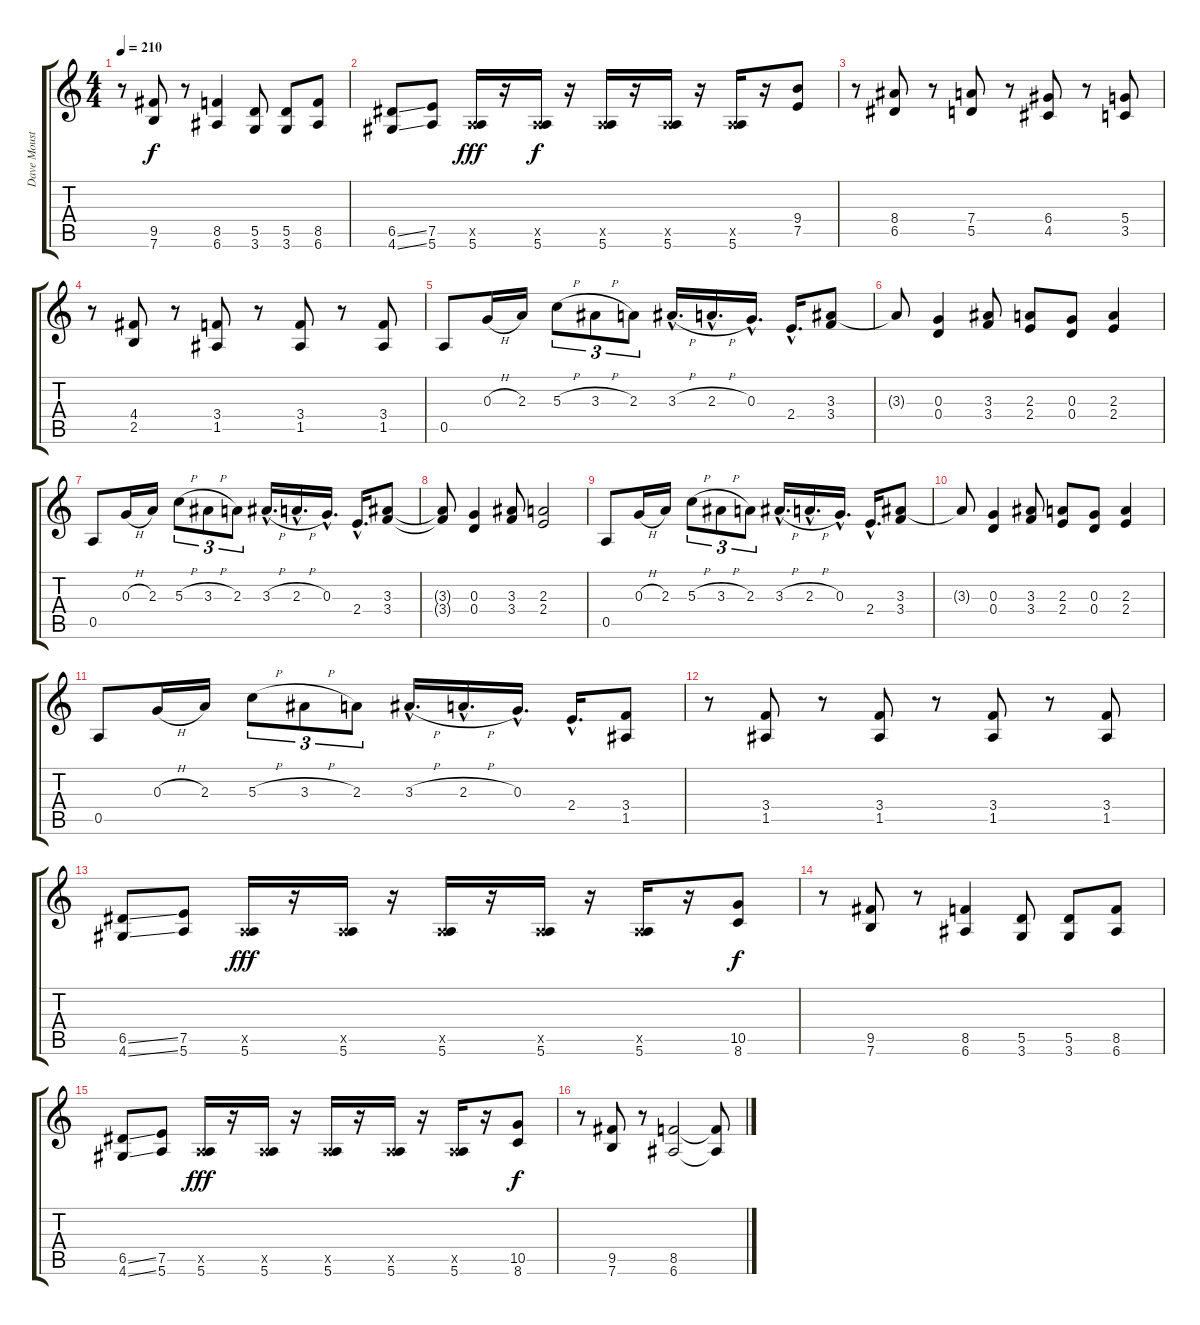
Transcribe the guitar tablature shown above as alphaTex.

\track ("Dave Moustaine" "Dave Moust") {instrument distortionguitar}
\staff {score tabs}
\tuning (E4 B3 G3 D3 A2 E2) {hide}
\ts (4 4)
\tempo 210
\clef g2
\ks c
r.8{dy f} (9.5 7.6).8 r.8 (8.5 6.6).4 (5.5 3.6).8 (5.5 3.6).8 (8.5 6.6).8 |
(6.5{ss} 4.6{ss}).8 (7.5 5.6).8 (0.5{x} 5.6).16{dy fff} r.16 (0.5{x} 5.6).16{dy f} r.16 (0.5{x} 5.6).16 r.16 (0.5{x} 5.6).16 r.16 (0.5{x} 5.6).16 r.16 (9.4 7.5).8 |
r.8 (8.4 6.5).8 r.8 (7.4 5.5).8 r.8 (6.4 4.5).8 r.8 (5.4 3.5).8 |
r.8 (4.4 2.5).8 r.8 (3.4 1.5).8 r.8 (3.4 1.5).8 r.8 (3.4 1.5).8 |
0.5.8 0.3{h}.16 2.3.16 5.3{h}.8{tu (3 2)} 3.3{h}.8{tu (3 2)} 2.3.8{tu (3 2)} 3.3{h hac}.16{d} 2.3{h hac}.16{d} 0.3{hac}.16{d} 2.4{hac}.16{d} (3.3 3.4).8 |
3.3{t}.8 (0.3 0.4).4 (3.3 3.4).8 (2.3 2.4).8 (0.3 0.4).8 (2.3 2.4).4 |
0.5.8 0.3{h}.16 2.3.16 5.3{h}.8{tu (3 2)} 3.3{h}.8{tu (3 2)} 2.3.8{tu (3 2)} 3.3{h hac}.16{d} 2.3{h hac}.16{d} 0.3{hac}.16{d} 2.4{hac}.16{d} (3.3 3.4).8 |
(3.3{t} 3.4{t}).8 (0.3 0.4).4 (3.3 3.4).8 (2.3 2.4).2 |
0.5.8 0.3{h}.16 2.3.16 5.3{h}.8{tu (3 2)} 3.3{h}.8{tu (3 2)} 2.3.8{tu (3 2)} 3.3{h hac}.16{d} 2.3{h hac}.16{d} 0.3{hac}.16{d} 2.4{hac}.16{d} (3.3 3.4).8 |
3.3{t}.8 (0.3 0.4).4 (3.3 3.4).8 (2.3 2.4).8 (0.3 0.4).8 (2.3 2.4).4 |
0.5.8 0.3{h}.16 2.3.16 5.3{h}.8{tu (3 2)} 3.3{h}.8{tu (3 2)} 2.3.8{tu (3 2)} 3.3{h hac}.16{d} 2.3{h hac}.16{d} 0.3{hac}.16{d} 2.4{hac}.16{d} (3.4 1.5).8 |
r.8 (3.4 1.5).8 r.8 (3.4 1.5).8 r.8 (3.4 1.5).8 r.8 (3.4 1.5).8 |
(6.5{ss} 4.6{ss}).8 (7.5 5.6).8 (0.5{x} 5.6).16{dy fff} r.16 (0.5{x} 5.6).16 r.16 (0.5{x} 5.6).16 r.16 (0.5{x} 5.6).16 r.16 (0.5{x} 5.6).16 r.16 (10.5 8.6).8{dy f} |
r.8 (9.5 7.6).8 r.8 (8.5 6.6).4 (5.5 3.6).8 (5.5 3.6).8 (8.5 6.6).8 |
(6.5{ss} 4.6{ss}).8 (7.5 5.6).8 (0.5{x} 5.6).16{dy fff} r.16 (0.5{x} 5.6).16 r.16 (0.5{x} 5.6).16 r.16 (0.5{x} 5.6).16 r.16 (0.5{x} 5.6).16 r.16 (10.5 8.6).8{dy f} |
r.8 (9.5 7.6).8 r.8 (8.5 6.6).2 (8.5{t} 6.6{t}).8
